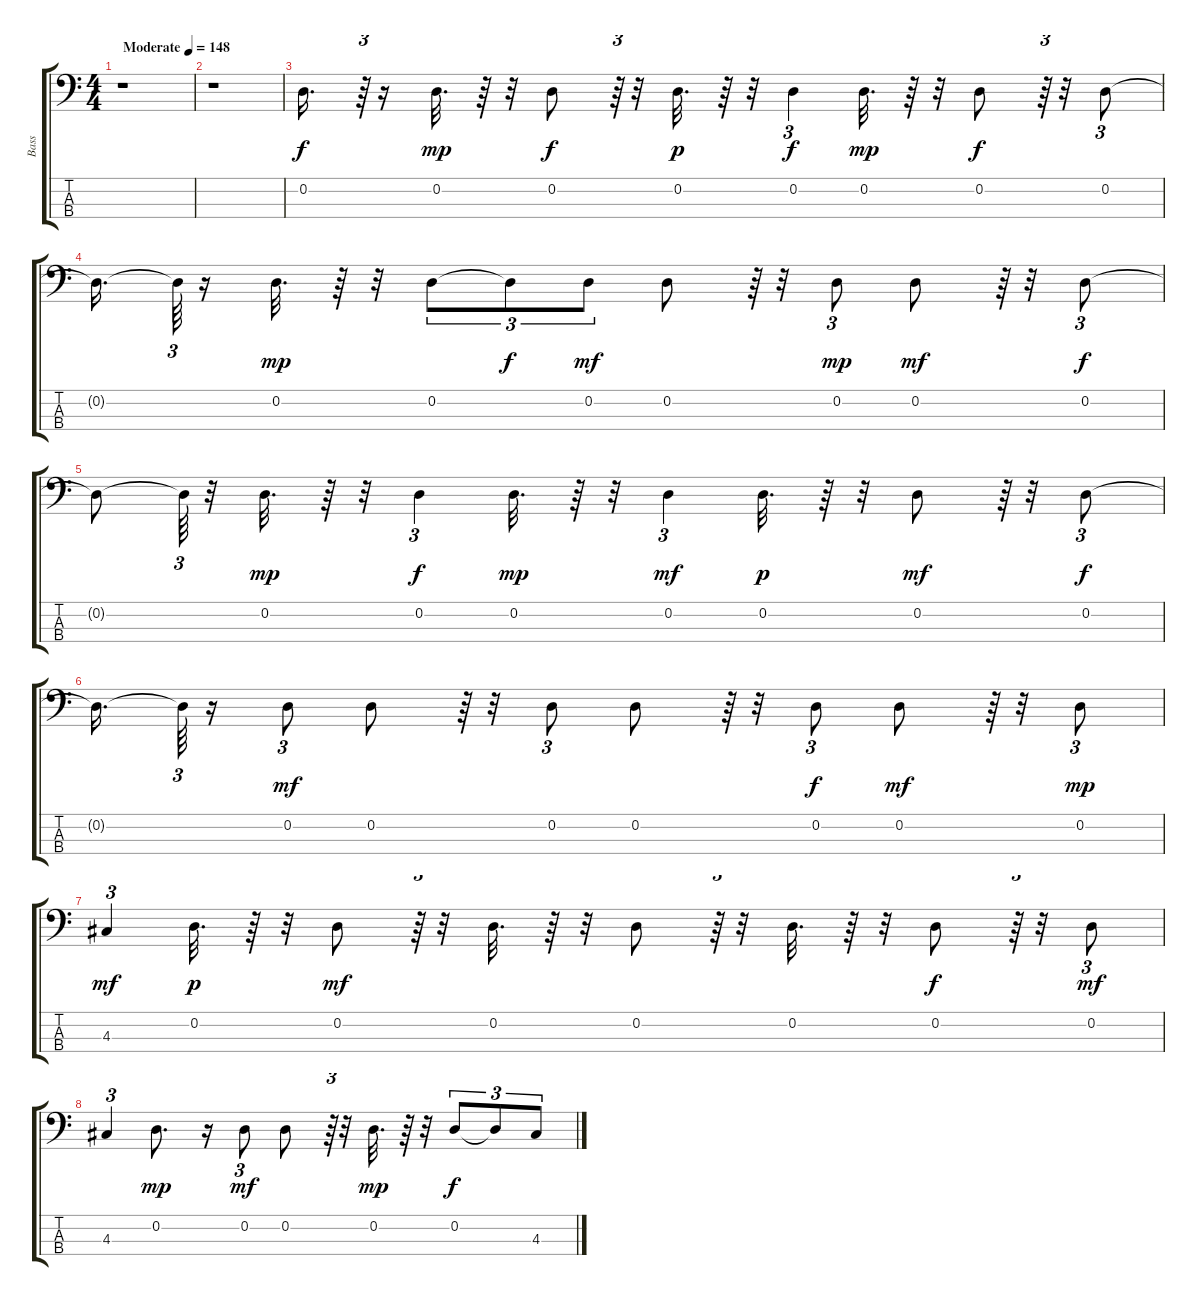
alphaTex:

\track ("Bass" "Bass") {instrument electricbassfinger}
\staff {score tabs}
\tuning (G2 D2 A1 E1) {hide}
\ts (4 4)
\tempo (148 "Moderate")
\clef f4
\ks c
r.1{dy f instrument electricbassfinger} |
r.1 |
0.2.16{d} r.64{tu (3 2)} r.16 0.2.32{d dy mp} r.64 r.32 0.2.8{dy f} r.64{tu (3 2)} r.32 0.2.32{d dy p} r.64 r.32 0.2.4{tu (3 2) dy f} 0.2.32{d dy mp} r.64 r.32 0.2.8{dy f} r.64{tu (3 2)} r.32 0.2.8{tu (3 2)} |
0.2{t}.16{d} 0.2{t}.64{tu (3 2)} r.16 0.2.32{d dy mp} r.64 r.32 0.2.8{tu (3 2)} 0.2{t}.8{tu (3 2) dy f} 0.2.8{tu (3 2) dy mf} 0.2.8 r.64{tu (3 2)} r.32 0.2.8{tu (3 2) dy mp} 0.2.8{dy mf} r.64{tu (3 2)} r.32 0.2.8{tu (3 2) dy f} |
0.2{t}.8 0.2{t}.64{tu (3 2)} r.32 0.2.32{d dy mp} r.64 r.32 0.2.4{tu (3 2) dy f} 0.2.32{d dy mp} r.64 r.32 0.2.4{tu (3 2) dy mf} 0.2.32{d dy p} r.64 r.32 0.2.8{dy mf} r.64{tu (3 2)} r.32 0.2.8{tu (3 2) dy f} |
0.2{t}.16{d} 0.2{t}.64{tu (3 2)} r.16 0.2.8{tu (3 2) dy mf} 0.2.8 r.64{tu (3 2)} r.32 0.2.8{tu (3 2)} 0.2.8 r.64{tu (3 2)} r.32 0.2.8{tu (3 2) dy f} 0.2.8{dy mf} r.64{tu (3 2)} r.32 0.2.8{tu (3 2) dy mp} |
4.3.4{tu (3 2) dy mf} 0.2.32{d dy p} r.64 r.32 0.2.8{dy mf} r.64{tu (3 2)} r.32 0.2.32{d} r.64 r.32 0.2.8 r.64{tu (3 2)} r.32 0.2.32{d} r.64 r.32 0.2.8{dy f} r.64{tu (3 2)} r.32 0.2.8{tu (3 2) dy mf} |
4.3.4{tu (3 2)} 0.2.8{d dy mp} r.16 0.2.8{tu (3 2) dy mf} 0.2.8 r.64{tu (3 2)} r.32 0.2.32{d dy mp} r.64 r.32 0.2.8{tu (3 2) dy f} 0.2{t}.8{tu (3 2)} 4.3.8{tu (3 2)}
